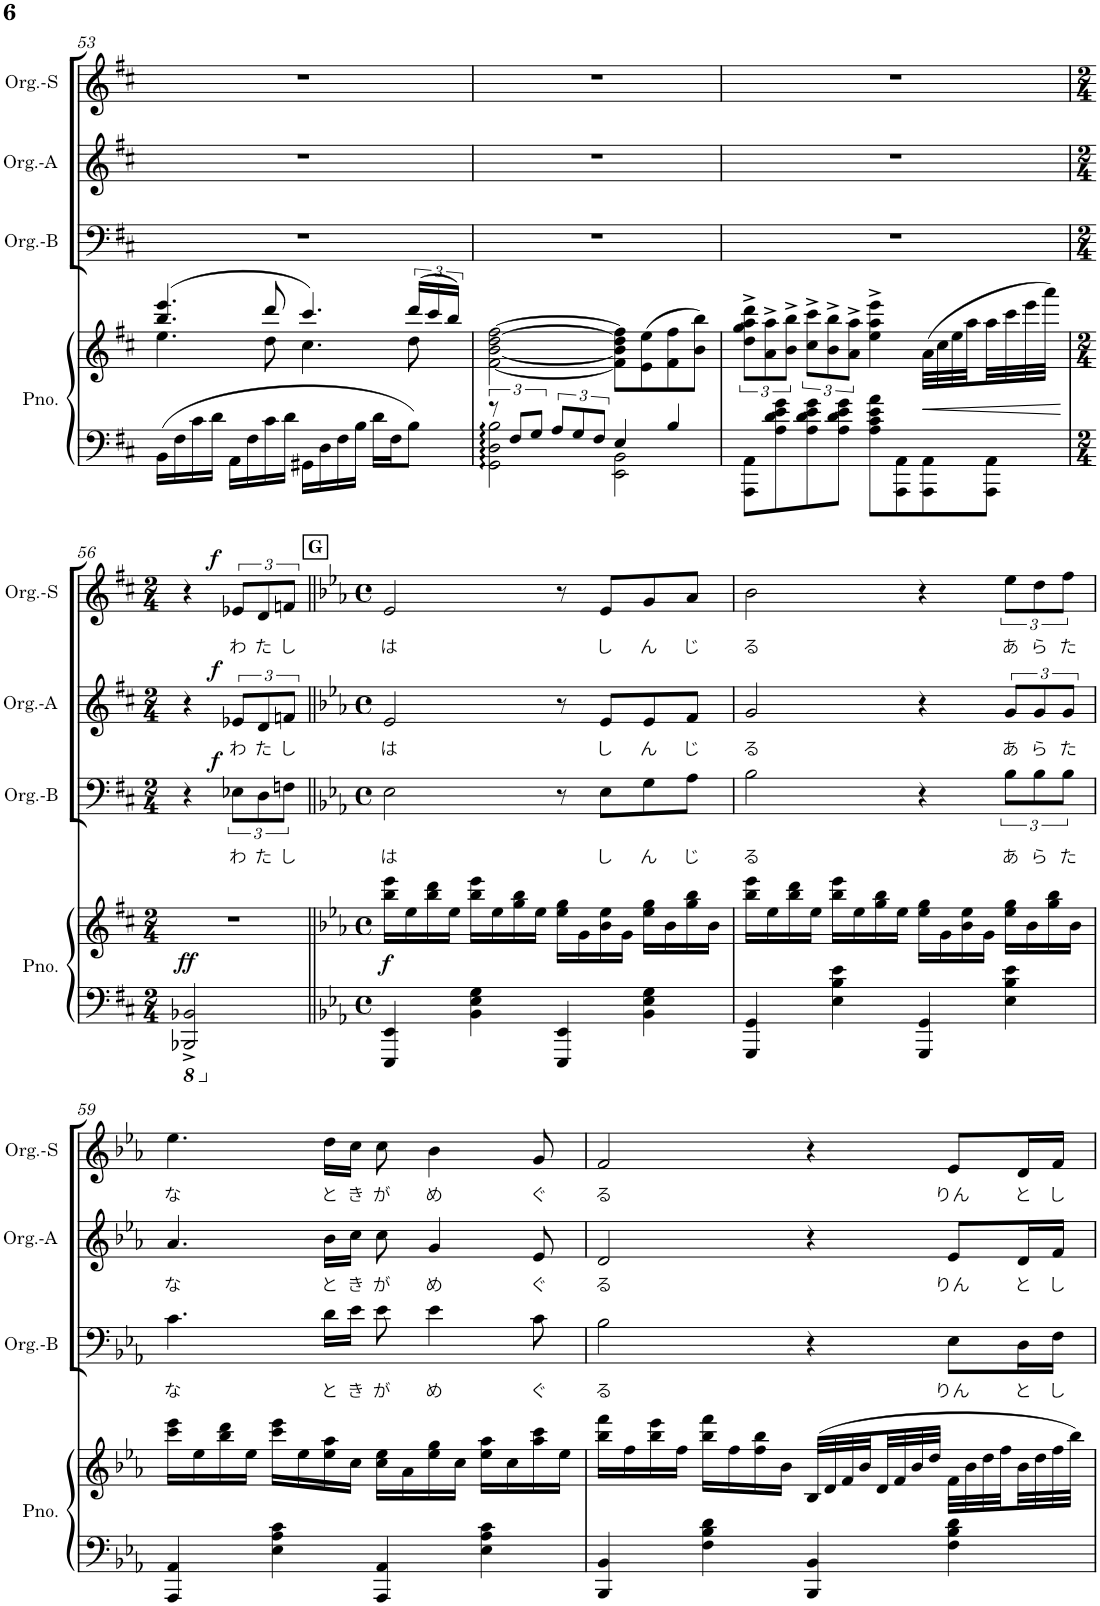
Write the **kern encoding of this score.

**kern	**kern	**dynam	**kern	**text	**dynam	**kern	**text	**dynam	**kern	**text	**dynam
*part4	*part4	*part4	*part3	*part3	*part3	*part2	*part2	*part2	*part1	*part1	*part1
*staff5	*staff4	*staff4/5	*staff3	*staff3	*staff3	*staff2	*staff2	*staff2	*staff1	*staff1	*staff1
*I"Piano	*	*	*I"Organ-B	*	*	*I"Organ-A	*	*	*I"Organ-S	*	*
*I'Pno.	*	*	*I'Org.-B	*	*	*I'Org.-A	*	*	*I'Org.-S	*	*
!!LO:PB:g=z
*clefF4	*clefG2	*	*clefF4	*	*	*clefG2	*	*	*clefG2	*	*
*k[f#c#]	*k[f#c#]	*	*k[f#c#]	*	*	*k[f#c#]	*	*	*k[f#c#]	*	*
*M4/4	*M4/4	*	*M4/4	*	*	*M4/4	*	*	*M4/4	*	*
*met(c)	*met(c)	*	*met(c)	*	*	*met(c)	*	*	*met(c)	*	*
=53	=53	=53	=53	=53	=53	=53	=53	=53	=53	=53	=53
*	*^	*	*	*	*	*	*	*	*	*	*
16BB\LL	(4.bb/ 4.eee/	4.ee\	.	1r	.	.	1r	.	.	1r	.	.
16F#\	.	.	.	.	.	.	.	.	.	.	.	.
16c#\	.	.	.	.	.	.	.	.	.	.	.	.
16d\JJ	.	.	.	.	.	.	.	.	.	.	.	.
16AA\LL	.	.	.	.	.	.	.	.	.	.	.	.
16F#\	.	.	.	.	.	.	.	.	.	.	.	.
16c#\	8ddd/	8dd\	.	.	.	.	.	.	.	.	.	.
16d\JJ	.	.	.	.	.	.	.	.	.	.	.	.
16GG#X\LL	4.ccc#/)	4.cc#\	.	.	.	.	.	.	.	.	.	.
16D\	.	.	.	.	.	.	.	.	.	.	.	.
16F#\	.	.	.	.	.	.	.	.	.	.	.	.
16B\JJ	.	.	.	.	.	.	.	.	.	.	.	.
16d\LL	.	.	.	.	.	.	.	.	.	.	.	.
16F#\J	.	.	.	.	.	.	.	.	.	.	.	.
8B\J	(24ddd/LL	8dd\	.	.	.	.	.	.	.	.	.	.
.	24ccc#/	.	.	.	.	.	.	.	.	.	.	.
.	24bb/JJ)	.	.	.	.	.	.	.	.	.	.	.
*	*v	*v	*	*	*	*	*	*	*	*	*	*
=54	=54	=54	=54	=54	=54	=54	=54	=54	=54	=54	=54
*^	*	*	*	*	*	*	*	*	*	*	*
12r	2GG\ 2D\ 2B\	[2f#\ [2b\ [2dd\ [2ff#\	.	1r	.	.	1r	.	.	1r	.	.
12F#/L	.	.	.	.	.	.	.	.	.	.	.	.
12G/J	.	.	.	.	.	.	.	.	.	.	.	.
12A/L	.	.	.	.	.	.	.	.	.	.	.	.
12G/	.	.	.	.	.	.	.	.	.	.	.	.
12F#/J	.	.	.	.	.	.	.	.	.	.	.	.
4E/	2EE\ 2BB\	8f#\] 8b\] 8dd\] 8ff#\]L	.	.	.	.	.	.	.	.	.	.
.	.	(8e\ 8ee\	.	.	.	.	.	.	.	.	.	.
4B/	.	8f#\ 8ff#\	.	.	.	.	.	.	.	.	.	.
.	.	8b\ 8bb\J)	.	.	.	.	.	.	.	.	.	.
*v	*v	*	*	*	*	*	*	*	*	*	*	*
=55	=55	=55	=55	=55	=55	=55	=55	=55	=55	=55	=55
8AAA\ 8AA\L	12dd\^ 12gg\^ 12aa\^ 12ddd\^L	.	1r	.	.	1r	.	.	1r	.	.
.	12a\^ 12aa\^	.	.	.	.	.	.	.	.	.	.
8A\ 8d\ 8e\ 8g\	.	.	.	.	.	.	.	.	.	.	.
.	12b\^ 12bb\^J	.	.	.	.	.	.	.	.	.	.
8A\ 8d\ 8e\ 8g\	12cc#\^ 12ccc#\^L	.	.	.	.	.	.	.	.	.	.
.	12b\^ 12bb\^	.	.	.	.	.	.	.	.	.	.
8A\ 8d\ 8e\ 8g\J	.	.	.	.	.	.	.	.	.	.	.
.	12a\^ 12aa\^J	.	.	.	.	.	.	.	.	.	.
8A\ 8c#\ 8e\ 8a\L	4ee\^ 4aa\^ 4eee\^	.	.	.	.	.	.	.	.	.	.
8AAA\ 8AA\	.	.	.	.	.	.	.	.	.	.	.
!	!	!LO:HP:b	!	!	!	!	!	!	!	!	!
8AAA\ 8AA\	(32a\LLL	<	.	.	.	.	.	.	.	.	.
.	32cc#\	.	.	.	.	.	.	.	.	.	.
.	32ee\	.	.	.	.	.	.	.	.	.	.
.	32aa\	.	.	.	.	.	.	.	.	.	.
8AAA\ 8AA\J	32aa\	.	.	.	.	.	.	.	.	.	.
.	32ccc#\	.	.	.	.	.	.	.	.	.	.
.	32eee\	.	.	.	.	.	.	.	.	.	.
.	32aaa\JJJ)	.	.	.	.	.	.	.	.	.	.
.	.	[	.	.	.	.	.	.	.	.	.
!!LO:LB:g=z
=56	=56	=56	=56	=56	=56	=56	=56	=56	=56	=56	=56
*M2/4	*M2/4	*	*M2/4	*	*	*M2/4	*	*	*M2/4	*	*
*8ba	*	*	*	*	*	*	*	*	*	*	*
!	!	!LO:DY:a=2	!	!	!	!	!	!	!	!	!
2BBBB-X/^ 2BBB-X/^	2r	ff	4r	.	.	4r	.	.	4r	.	.
!	!	!	!	!LO:LY:b	!LO:DY:a	!	!LO:LY:b	!LO:DY:a	!	!LO:LY:b	!LO:DY:a
.	.	.	12E-X\L	わ	f	12e-X/L	わ	f	12e-X/L	わ	f
!	!	!	!	!LO:LY:b	!	!	!LO:LY:b	!	!	!LO:LY:b	!
.	.	.	12D\	た	.	12d/	た	.	12d/	た	.
!	!	!	!	!LO:LY:b	!	!	!LO:LY:b	!	!	!LO:LY:b	!
.	.	.	12Fn\J	し	.	12fn/J	し	.	12fn/J	し	.
!!LO:REH:place=s1:a:B:cj:t=G
=57||	=57||	=57||	=57||	=57||	=57||	=57||	=57||	=57||	=57||	=57||	=57||
*k[b-e-a-]	*k[b-e-a-]	*	*k[b-e-a-]	*	*	*k[b-e-a-]	*	*	*k[b-e-a-]	*	*
*M4/4	*M4/4	*	*M4/4	*	*	*M4/4	*	*	*M4/4	*	*
*met(c)	*met(c)	*	*met(c)	*	*	*met(c)	*	*	*met(c)	*	*
*X8ba	*	*	*	*	*	*	*	*	*	*	*
!	!	!LO:DY:b	!	!LO:LY:b	!	!	!LO:LY:b	!	!	!LO:LY:b	!
4EEE-/ 4EE-/	16bb-\ 16eee-\LL	f	2E-\	は	.	2e-/	は	.	2e-/	は	.
.	16ee-\	.	.	.	.	.	.	.	.	.	.
.	16bb-\ 16ddd\	.	.	.	.	.	.	.	.	.	.
.	16ee-\JJ	.	.	.	.	.	.	.	.	.	.
4BB-\ 4E-\ 4G\	16bb-\ 16eee-\LL	.	.	.	.	.	.	.	.	.	.
.	16ee-\	.	.	.	.	.	.	.	.	.	.
.	16gg\ 16bb-\	.	.	.	.	.	.	.	.	.	.
.	16ee-\JJ	.	.	.	.	.	.	.	.	.	.
4EEE-/ 4EE-/	16ee-\ 16gg\LL	.	8r	.	.	8r	.	.	8r	.	.
.	16g\	.	.	.	.	.	.	.	.	.	.
!	!	!	!	!LO:LY:b	!	!	!LO:LY:b	!	!	!LO:LY:b	!
.	16b-\ 16ee-\	.	8E-\L	し	.	8e-/L	し	.	8e-/L	し	.
.	16g\JJ	.	.	.	.	.	.	.	.	.	.
!	!	!	!	!LO:LY:b	!	!	!LO:LY:b	!	!	!LO:LY:b	!
4BB-\ 4E-\ 4G\	16ee-\ 16gg\LL	.	8G\	ん	.	8e-/	ん	.	8g/	ん	.
.	16b-\	.	.	.	.	.	.	.	.	.	.
!	!	!	!	!LO:LY:b	!	!	!LO:LY:b	!	!	!LO:LY:b	!
.	16gg\ 16bb-\	.	8A-\J	じ	.	8f/J	じ	.	8a-/J	じ	.
.	16b-\JJ	.	.	.	.	.	.	.	.	.	.
=58	=58	=58	=58	=58	=58	=58	=58	=58	=58	=58	=58
!	!	!	!	!LO:LY:b	!	!	!LO:LY:b	!	!	!LO:LY:b	!
4GGG/ 4GG/	16bb-\ 16eee-\LL	.	2B-\	る	.	2g/	る	.	2b-\	る	.
.	16ee-\	.	.	.	.	.	.	.	.	.	.
.	16bb-\ 16ddd\	.	.	.	.	.	.	.	.	.	.
.	16ee-\JJ	.	.	.	.	.	.	.	.	.	.
4E-\ 4B-\ 4e-\	16bb-\ 16eee-\LL	.	.	.	.	.	.	.	.	.	.
.	16ee-\	.	.	.	.	.	.	.	.	.	.
.	16gg\ 16bb-\	.	.	.	.	.	.	.	.	.	.
.	16ee-\JJ	.	.	.	.	.	.	.	.	.	.
4GGG/ 4GG/	16ee-\ 16gg\LL	.	4r	.	.	4r	.	.	4r	.	.
.	16g\	.	.	.	.	.	.	.	.	.	.
.	16b-\ 16ee-\	.	.	.	.	.	.	.	.	.	.
.	16g\JJ	.	.	.	.	.	.	.	.	.	.
!	!	!	!	!LO:LY:b	!	!	!LO:LY:b	!	!	!LO:LY:b	!
4E-\ 4B-\ 4e-\	16ee-\ 16gg\LL	.	12B-\L	あ	.	12g/L	あ	.	12ee-\L	あ	.
.	16b-\	.	.	.	.	.	.	.	.	.	.
!	!	!	!	!LO:LY:b	!	!	!LO:LY:b	!	!	!LO:LY:b	!
.	.	.	12B-\	ら	.	12g/	ら	.	12dd\	ら	.
.	16gg\ 16bb-\	.	.	.	.	.	.	.	.	.	.
!	!	!	!	!LO:LY:b	!	!	!LO:LY:b	!	!	!LO:LY:b	!
.	.	.	12B-\J	た	.	12g/J	た	.	12ff\J	た	.
.	16b-\JJ	.	.	.	.	.	.	.	.	.	.
!!LO:LB:g=z
=59	=59	=59	=59	=59	=59	=59	=59	=59	=59	=59	=59
!	!	!	!	!LO:LY:b	!	!	!LO:LY:b	!	!	!LO:LY:b	!
4AAA-/ 4AA-/	16ccc\ 16eee-\LL	.	4.c\	な	.	4.a-/	な	.	4.ee-\	な	.
.	16ee-\	.	.	.	.	.	.	.	.	.	.
.	16bb-\ 16ddd\	.	.	.	.	.	.	.	.	.	.
.	16ee-\JJ	.	.	.	.	.	.	.	.	.	.
4E-\ 4A-\ 4c\	16ccc\ 16eee-\LL	.	.	.	.	.	.	.	.	.	.
.	16ee-\	.	.	.	.	.	.	.	.	.	.
!	!	!	!	!LO:LY:b	!	!	!LO:LY:b	!	!	!LO:LY:b	!
.	16ee-\ 16aa-\	.	16d\LL	と	.	16b-\LL	と	.	16dd\LL	と	.
!	!	!	!	!LO:LY:b	!	!	!LO:LY:b	!	!	!LO:LY:b	!
.	16cc\JJ	.	16e-\JJ	き	.	16cc\JJ	き	.	16cc\JJ	き	.
!	!	!	!	!LO:LY:b	!	!	!LO:LY:b	!	!	!LO:LY:b	!
4AAA-/ 4AA-/	16cc\ 16ee-\LL	.	8e-\	が	.	8cc\	が	.	8cc\	が	.
.	16a-\	.	.	.	.	.	.	.	.	.	.
!	!	!	!	!LO:LY:b	!	!	!LO:LY:b	!	!	!LO:LY:b	!
.	16ee-\ 16gg\	.	4e-\	め	.	4g/	め	.	4b-\	め	.
.	16cc\JJ	.	.	.	.	.	.	.	.	.	.
4E-\ 4A-\ 4c\	16ee-\ 16aa-\LL	.	.	.	.	.	.	.	.	.	.
.	16cc\	.	.	.	.	.	.	.	.	.	.
!	!	!	!	!LO:LY:b	!	!	!LO:LY:b	!	!	!LO:LY:b	!
.	16aa-\ 16ccc\	.	8c\	ぐ	.	8e-/	ぐ	.	8g/	ぐ	.
.	16ee-\JJ	.	.	.	.	.	.	.	.	.	.
=60	=60	=60	=60	=60	=60	=60	=60	=60	=60	=60	=60
!	!	!	!	!LO:LY:b	!	!	!LO:LY:b	!	!	!LO:LY:b	!
4BBB-/ 4BB-/	16bb-\ 16fff\LL	.	2B-\	る	.	2d/	る	.	2f/	る	.
.	16ff\	.	.	.	.	.	.	.	.	.	.
.	16bb-\ 16eee-\	.	.	.	.	.	.	.	.	.	.
.	16ff\JJ	.	.	.	.	.	.	.	.	.	.
4F\ 4B-\ 4d\	16bb-\ 16fff\LL	.	.	.	.	.	.	.	.	.	.
.	16ff\	.	.	.	.	.	.	.	.	.	.
.	16ff\ 16bb-\	.	.	.	.	.	.	.	.	.	.
.	16b-\JJ	.	.	.	.	.	.	.	.	.	.
4BBB-/ 4BB-/	(32B-/LLL	.	4r	.	.	4r	.	.	4r	.	.
.	32d/	.	.	.	.	.	.	.	.	.	.
.	32f/	.	.	.	.	.	.	.	.	.	.
.	32b-/	.	.	.	.	.	.	.	.	.	.
.	32d/	.	.	.	.	.	.	.	.	.	.
.	32f/	.	.	.	.	.	.	.	.	.	.
.	32b-/	.	.	.	.	.	.	.	.	.	.
.	32dd/JJJ	.	.	.	.	.	.	.	.	.	.
!	!	!	!	!LO:LY:b	!	!	!LO:LY:b	!	!	!LO:LY:b	!
4F\ 4B-\ 4d\	32f\LLL	.	8E-\L	りん	.	8e-/L	りん	.	8e-/L	りん	.
.	32b-\	.	.	.	.	.	.	.	.	.	.
.	32dd\	.	.	.	.	.	.	.	.	.	.
.	32ff\	.	.	.	.	.	.	.	.	.	.
!	!	!	!	!LO:LY:b	!	!	!LO:LY:b	!	!	!LO:LY:b	!
.	32b-\	.	16D\L	と	.	16d/L	と	.	16d/L	と	.
.	32dd\	.	.	.	.	.	.	.	.	.	.
!	!	!	!	!LO:LY:b	!	!	!LO:LY:b	!	!	!LO:LY:b	!
.	32ff\	.	16F\JJ	し	.	16f/JJ	し	.	16f/JJ	し	.
.	32bb-\JJJ)	.	.	.	.	.	.	.	.	.	.
=	=	=	=	=	=	=	=	=	=	=	=
*-	*-	*-	*-	*-	*-	*-	*-	*-	*-	*-	*-
